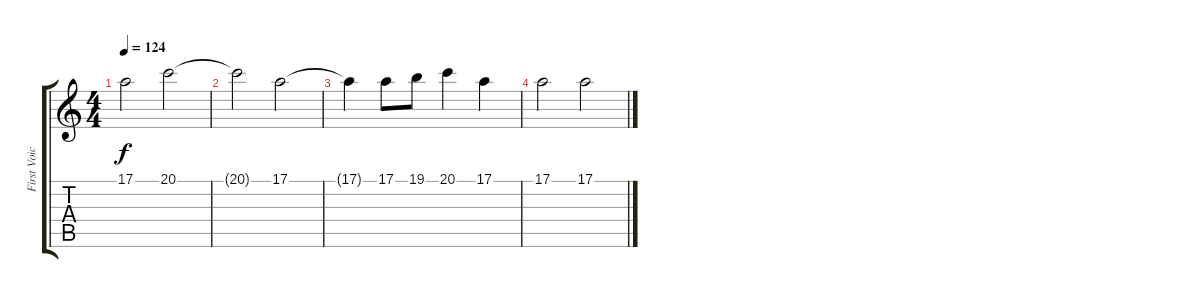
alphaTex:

\track ("First Voice" "First Voic") {instrument acousticgrandpiano}
\staff {score tabs}
\tuning (E4 B3 G3 D3 A2 E2) {hide}
\ts (4 4)
\tempo 124
\clef g2
\ks c
17.1{t}.2{dy f} 20.1.2 |
20.1{t}.2 17.1.2 |
17.1{t}.4 17.1.8 19.1.8 20.1.4 17.1.4 |
17.1.2 17.1.2
